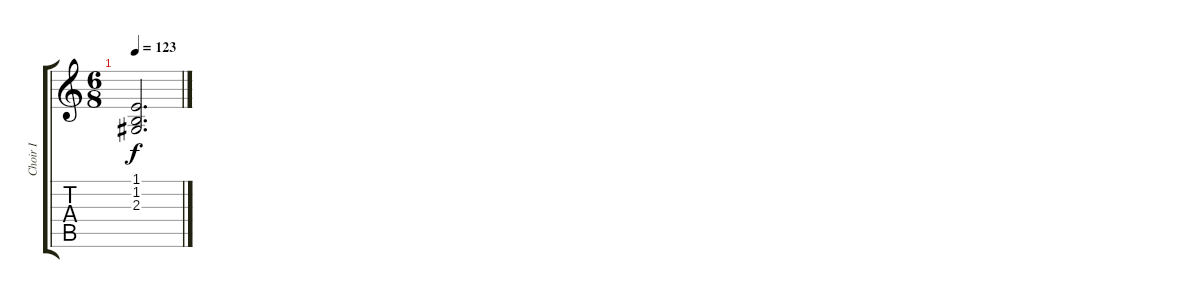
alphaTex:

\track ("Choir I" "Choir I") {instrument choiraahs}
\staff {score tabs}
\tuning (Eb4 Bb3 Gb3 Db3 Ab2 Eb2) {hide}
\ts (6 8)
\tempo 123
\clef g2
\ks c
(1.1{t} 1.2{t} 2.3{t}).2{d dy f}
